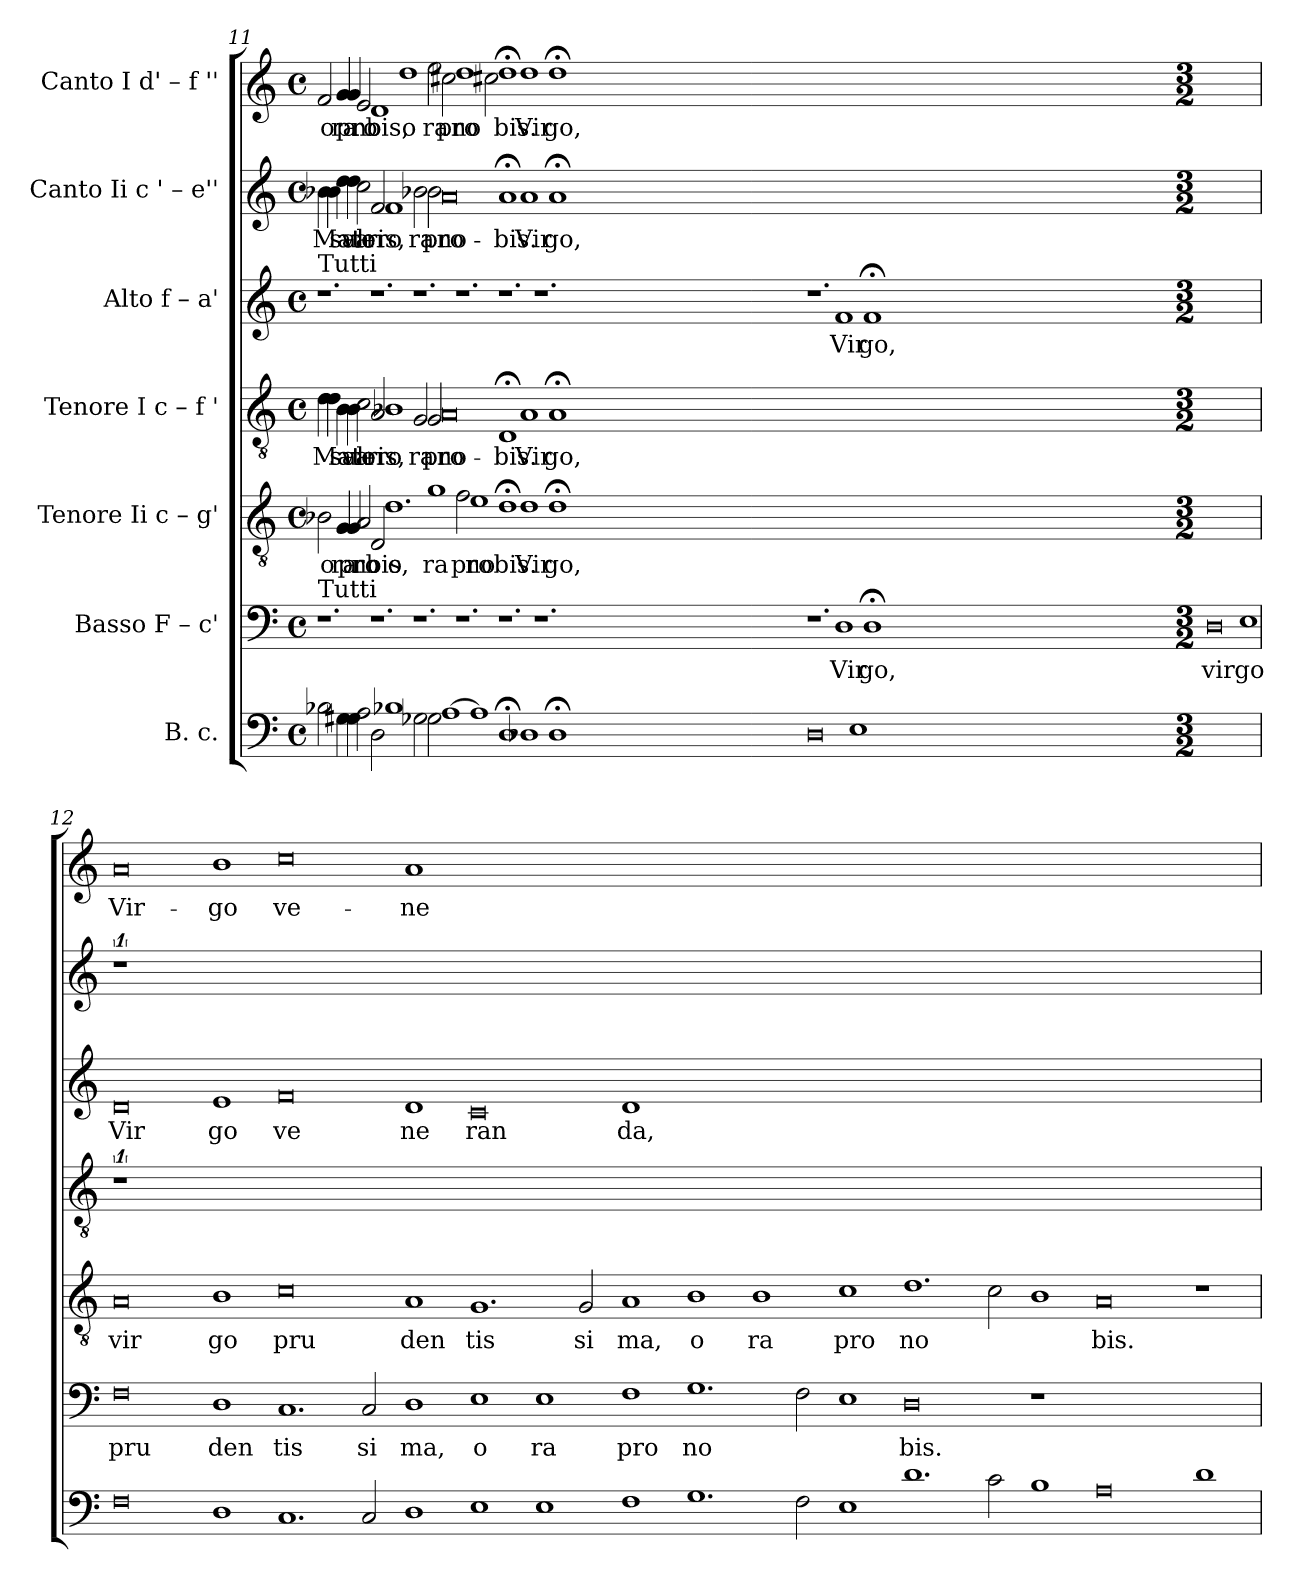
**kern	**kern	**text	**kern	**text	**kern	**text	**kern	**text	**kern	**text	**kern	**text
*part7	*part6	*part6	*part5	*part5	*part4	*part4	*part3	*part3	*part2	*part2	*part1	*part1
*staff7	*staff6	*staff6	*staff5	*staff5	*staff4	*staff4	*staff3	*staff3	*staff2	*staff2	*staff1	*staff1
*I"B. c.	*I"Basso  F – c'	*	*I"Tenore Ii  c – g'	*	*I"Tenore I  c – f '	*	*I"Alto  f – a'	*	*I"Canto Ii  c ' – e''	*	*I"Canto I  d' – f ''	*
!!LO:PB:g=z
*clefF4	*clefF4	*	*clefGv2	*	*clefGv2	*	*clefG2	*	*clefG2	*	*clefG2	*
*k[]	*k[]	*	*k[]	*	*k[]	*	*k[]	*	*k[]	*	*k[]	*
*C:	*C:	*	*C:	*	*C:	*	*C:	*	*C:	*	*C:	*
*M4/4	*M4/4	*	*M4/4	*	*M4/4	*	*M4/4	*	*M4/4	*	*M4/4	*
*met(c)	*met(c)	*	*met(c)	*	*met(c)	*	*met(c)	*	*met(c)	*	*met(c)	*
=11	=11	=11	=11	=11	=11	=11	=11	=11	=11	=11	=11	=11
!	!	!	!	!	!	!	!LO:TX:a:t=Tutti	!	!	!	!	!
!	!LO:TX:a:t=Tutti	!	!	!	!	!	!	!	!	!	!	!
!	!	!	!	!LO:LY:b:cj	!	!LO:LY:b:cj	!	!	!	!LO:LY:b:cj	!	!LO:LY:b:cj
2B-X\	1.r	.	2B-X\	o	4d\	Mater	1.r	.	4b-X\	Mater	2f/	o
!	!	!	!	!	!	!LO:LY:b:cj	!	!	!	!LO:LY:b:cj	!	!
.	.	.	.	.	4d\	.	.	.	4b-\	.	.	.
!	!	!	!	!LO:LY:b:cj	!	!LO:LY:b:cj	!	!	!	!LO:LY:b:cj	!	!LO:LY:b:cj
4G#\	.	.	4G/	ra	4B\	sal-	.	.	4dd\	sal-	4g/	ra
!	!	!	!	!LO:LY:b:cj	!	!LO:LY:b:cj	!	!	!	!LO:LY:b:cj	!	!LO:LY:b:cj
4G#\	.	.	4G/	pro	4B\	-va-	.	.	4dd\	-va-	4g/	pro
!	!	!	!	!LO:LY:b:cj	!	!LO:LY:b:cj	!	!	!	!LO:LY:b:cj	!	!LO:LY:b:cj
2A\	.	.	2A/	no	2c\	-to-	.	.	2cc\	-to-	2e/	no
!	!	!	!	!LO:LY:b:cj	!	!LO:LY:b:cj	!	!	!	!LO:LY:b:cj	!	!LO:LY:b:cj
2D\	1.r	.	2D/	bis,	2A/	-ris,	1.r	.	2f/	-ris,	1d	bis,
!	!	!	!	!LO:LY:b:cj	!	!LO:LY:b:cj	!	!	!	!LO:LY:b:cj	!	!
1B-X	.	.	1.d	o	1B-X	o-	.	.	1f	o-	.	.
!	!	!	!	!	!	!	!	!	!	!	!	!LO:LY:b:cj
.	.	.	.	.	.	.	.	.	.	.	1dd	o
!	!	!	!	!	!	!LO:LY:b:cj	!	!	!	!LO:LY:b:cj	!	!
2G-\	1.r	.	.	.	2G/	-ra	1.r	.	2b-X\	-ra	.	.
!	!	!	!	!LO:LY:b:cj	!	!LO:LY:b:cj	!	!	!	!LO:LY:b:cj	!	!LO:LY:b:cj
2G-\	.	.	1g	ra	2G/	pro	.	.	2b-\	pro	2ee\	ra
!	!	!	!	!	!	!LO:LY:b:cj	!	!	!	!LO:LY:b:cj	!	!LO:LY:b:cj
[>1A	.	.	.	.	0A	no-	.	.	0a	no-	2cc#X\	pro
!	!	!	!	!LO:LY:b:cj	!	!	!	!	!	!	!	!LO:LY:b:cj
.	1.r	.	2f\	pro	.	.	1.r	.	.	.	1dd	no
!	!	!	!	!LO:LY:b:cj	!	!	!	!	!	!	!	!
1A]	.	.	1e	no	.	.	.	.	.	.	.	.
!	!	!	!	!	!	!	!	!	!	!	!	!LO:LY:b:cj
.	.	.	.	.	.	.	.	.	.	.	2cc#X\	.
!	!	!	!	!LO:LY:b:cj	!	!LO:LY:b:cj	!	!	!	!LO:LY:b:cj	!	!LO:LY:b:cj
1D;<	1.r	.	1d;<	bis.	1D;<	-bis.	1.r	.	1a;<	-bis.	1dd;<	bis.
!	!	!	!	!LO:LY:b:cj	!	!LO:LY:b:cj	!	!	!	!LO:LY:b:cj	!	!LO:LY:b:cj
1D-	.	.	1d	Vir	1A	Vir-	.	.	1a	Vir-	1dd	Vir
.	1.r	.	.	.	.	.	1.r	.	.	.	.	.
!	!	!	!	!LO:LY:b:cj	!	!LO:LY:b:cj	!	!	!	!LO:LY:b:cj	!	!LO:LY:b:cj
1D-;<	.	.	1d;<	go,	1A;<	-go,	.	.	1a;<	-go,	1dd;<	go,
*M3/2	*M3/2	*	*M3/2	*	*M3/2	*	*M3/2	*	*M3/2	*	*M3/2	*
0D-	1.r	.	2%7ryy	.	2%7ryy	.	1.r	.	2%7ryy	.	2%7ryy	.
!	!	!LO:LY:b:rj	!	!	!	!	!	!LO:LY:b:cj	!	!	!	!
.	1D	Vir-	.	.	.	.	1f	Vir	.	.	.	.
1E	.	.	.	.	.	.	.	.	.	.	.	.
!	!	!LO:LY:b:rj	!	!	!	!	!	!LO:LY:b:cj	!	!	!	!
.	1D;<	-go,	.	.	.	.	1f;<	go,	.	.	.	.
2ryy	.	.	.	.	.	.	.	.	.	.	.	.
*M3/2	*M3/2	*	*M3/2	*	*M3/2	*	*M3/2	*	*M3/2	*	*M3/2	*
!	!	!LO:LY:b:rj	!	!	!	!	!	!	!	!	!	!
0.ryy	0D	vir-	0.ryy	.	0.ryy	.	0.ryy	.	0.ryy	.	0.ryy	.
!	!	!LO:LY:b:rj	!	!	!	!	!	!	!	!	!	!
.	1E	-go	.	.	.	.	.	.	.	.	.	.
!!LO:PB:g=z
=12	=12	=12	=12	=12	=12	=12	=12	=12	=12	=12	=12	=12
!	!	!LO:LY:b:rj	!	!LO:LY:b:cj	!	!	!	!LO:LY:b:cj	!	!	!	!LO:LY:b:cj
0F	0F	pru	0A	vir	1%18r	.	0d	Vir	1%18r	.	0a	Vir-
!	!	!LO:LY:b:rj	!	!LO:LY:b:cj	!	!	!	!LO:LY:b:cj	!	!	!	!LO:LY:b:cj
1D	1D	den	1B	go	.	.	1e	go	.	.	1b	-go
!	!	!LO:LY:b:rj	!	!LO:LY:b:cj	!	!	!	!LO:LY:b:cj	!	!	!	!LO:LY:b:cj
1.C	1.C	tis	0c	pru	.	.	0f	ve	.	.	0cc	ve-
!	!	!LO:LY:b:rj	!	!	!	!	!	!	!	!	!	!
2C/	2C/	si	.	.	.	.	.	.	.	.	.	.
!	!	!LO:LY:b:rj	!	!LO:LY:b:cj	!	!	!	!LO:LY:b:cj	!	!	!	!LO:LY:b:cj
1D	1D	ma,	1A	den	.	.	1d	ne	.	.	1a	-ne-
!	!	!LO:LY:b:rj	!	!LO:LY:b:cj	!	!	!	!LO:LY:b:cj	!	!	!	!
1E	1E	o	1.G	tis	.	.	0c	ran	.	.	000.ryy	.
!	!	!LO:LY:b:rj	!	!	!	!	!	!	!	!	!	!
1E	1E	ra	.	.	.	.	.	.	.	.	.	.
!	!	!	!	!LO:LY:b:cj	!	!	!	!	!	!	!	!
.	.	.	2G/	si	.	.	.	.	.	.	.	.
!	!	!LO:LY:b:rj	!	!LO:LY:b:cj	!	!	!	!LO:LY:b:cj	!	!	!	!
1F	1F	pro	1A	ma,	.	.	1d	da,	.	.	.	.
!	!	!LO:LY:b:rj	!	!LO:LY:b:cj	!	!	!	!	!	!	!	!
1.G	1.G	no	1B	o	.	.	000ryy	.	.	.	.	.
!	!	!	!	!LO:LY:b:cj	!	!	!	!	!	!	!	!
.	.	.	1B	ra	.	.	.	.	.	.	.	.
!	!	!LO:LY:b:rj	!	!	!	!	!	!	!	!	!	!
2F\	2F\	.	.	.	.	.	.	.	.	.	.	.
!	!	!LO:LY:b:rj	!	!LO:LY:b:cj	!	!	!	!	!	!	!	!
1E	1E	.	1c	pro	.	.	.	.	.	.	.	.
!	!	!LO:LY:b:rj	!	!LO:LY:b:cj	!	!	!	!	!	!	!	!
1.d	0D	bis.	1.d	no	.	.	.	.	.	.	.	.
!	!	!	!	!LO:LY:b:cj	!	!	!	!	!	!	!	!
2c\	.	.	2c\	.	.	.	.	.	.	.	.	.
!	!	!	!	!LO:LY:b:cj	!	!	!	!	!	!	!	!
1B	1r	.	1B	.	.	.	.	.	.	.	.	.
!	!	!	!	!LO:LY:b:cj	!	!	!	!	!	!	!	!
0A	0.ryy	.	0A	bis.	.	.	.	.	.	.	.	.
1d	.	.	1r	.	.	.	1ryy	.	.	.	.	.
=	=	=	=	=	=	=	=	=	=	=	=	=
*-	*-	*-	*-	*-	*-	*-	*-	*-	*-	*-	*-	*-
